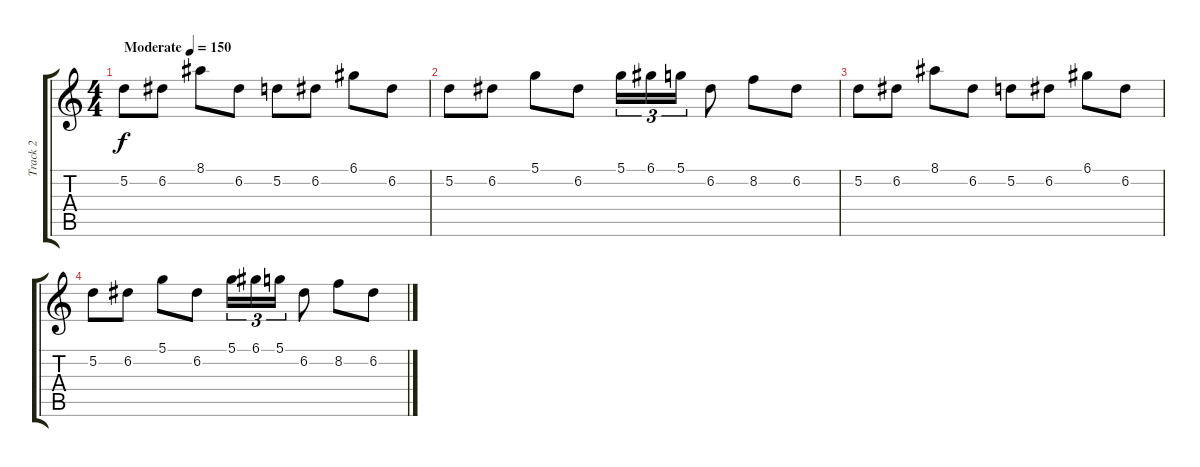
\track ("Track 2" "Track 2") {instrument distortionguitar}
\staff {score tabs}
\tuning (D4 A3 F3 C3 G2 C2) {hide}
\ts (4 4)
\tempo (150 "Moderate")
\clef g2
\ks c
5.2.8{dy f instrument distortionguitar} 6.2.8 8.1.8 6.2.8 5.2.8 6.2.8 6.1.8 6.2.8 |
5.2.8 6.2.8 5.1.8 6.2.8 5.1.16{tu (3 2)} 6.1.16{tu (3 2)} 5.1.16{tu (3 2)} 6.2.8 8.2.8 6.2.8 |
5.2.8 6.2.8 8.1.8 6.2.8 5.2.8 6.2.8 6.1.8 6.2.8 |
5.2.8 6.2.8 5.1.8 6.2.8 5.1.16{tu (3 2)} 6.1.16{tu (3 2)} 5.1.16{tu (3 2)} 6.2.8 8.2.8 6.2.8
